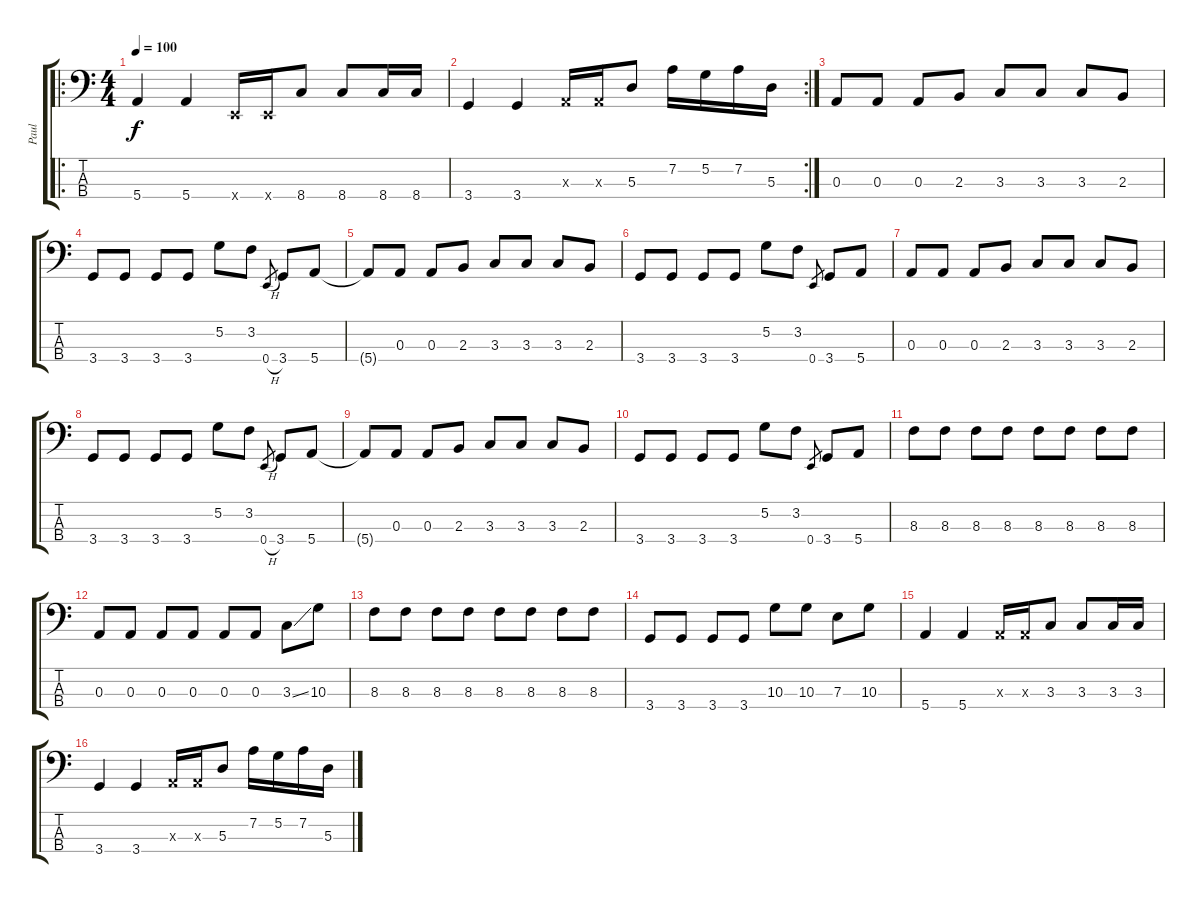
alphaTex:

\track ("Paul" "Paul") {instrument electricbassfinger}
\staff {score tabs}
\tuning (G2 D2 A1 E1) {hide}
\ro
\ts (4 4)
\tempo 100
\clef f4
\ks c
5.4.4{dy f} 5.4.4 0.4{x}.16 0.4{x}.16 8.4.8 8.4.8 8.4.16 8.4.16 |
\rc 2
3.4.4 3.4.4 0.3{x}.16 0.3{x}.16 5.3.8 7.2.16 5.2.16 7.2.16 5.3.16 |
0.3.8 0.3.8 0.3.8 2.3.8 3.3.8 3.3.8 3.3.8 2.3.8 |
3.4.8 3.4.8 3.4.8 3.4.8 5.2.8 3.2.8 0.4{h}.8{gr} 3.4.8 5.4.8 |
5.4{t}.8 0.3.8 0.3.8 2.3.8 3.3.8 3.3.8 3.3.8 2.3.8 |
3.4.8 3.4.8 3.4.8 3.4.8 5.2.8 3.2.8 0.4.8{gr} 3.4.8 5.4.8 |
0.3.8 0.3.8 0.3.8 2.3.8 3.3.8 3.3.8 3.3.8 2.3.8 |
3.4.8 3.4.8 3.4.8 3.4.8 5.2.8 3.2.8 0.4{h}.8{gr} 3.4.8 5.4.8 |
5.4{t}.8 0.3.8 0.3.8 2.3.8 3.3.8 3.3.8 3.3.8 2.3.8 |
3.4.8 3.4.8 3.4.8 3.4.8 5.2.8 3.2.8 0.4.8{gr} 3.4.8 5.4.8 |
8.3.8 8.3.8 8.3.8 8.3.8 8.3.8 8.3.8 8.3.8 8.3.8 |
0.3.8 0.3.8 0.3.8 0.3.8 0.3.8 0.3.8 3.3{ss}.8 10.3.8 |
8.3.8 8.3.8 8.3.8 8.3.8 8.3.8 8.3.8 8.3.8 8.3.8 |
3.4.8 3.4.8 3.4.8 3.4.8 10.3.8 10.3.8 7.3.8 10.3.8 |
5.4.4 5.4.4 0.3{x}.16 0.3{x}.16 3.3.8 3.3.8 3.3.16 3.3.16 |
3.4.4 3.4.4 0.3{x}.16 0.3{x}.16 5.3.8 7.2.16 5.2.16 7.2.16 5.3.16
